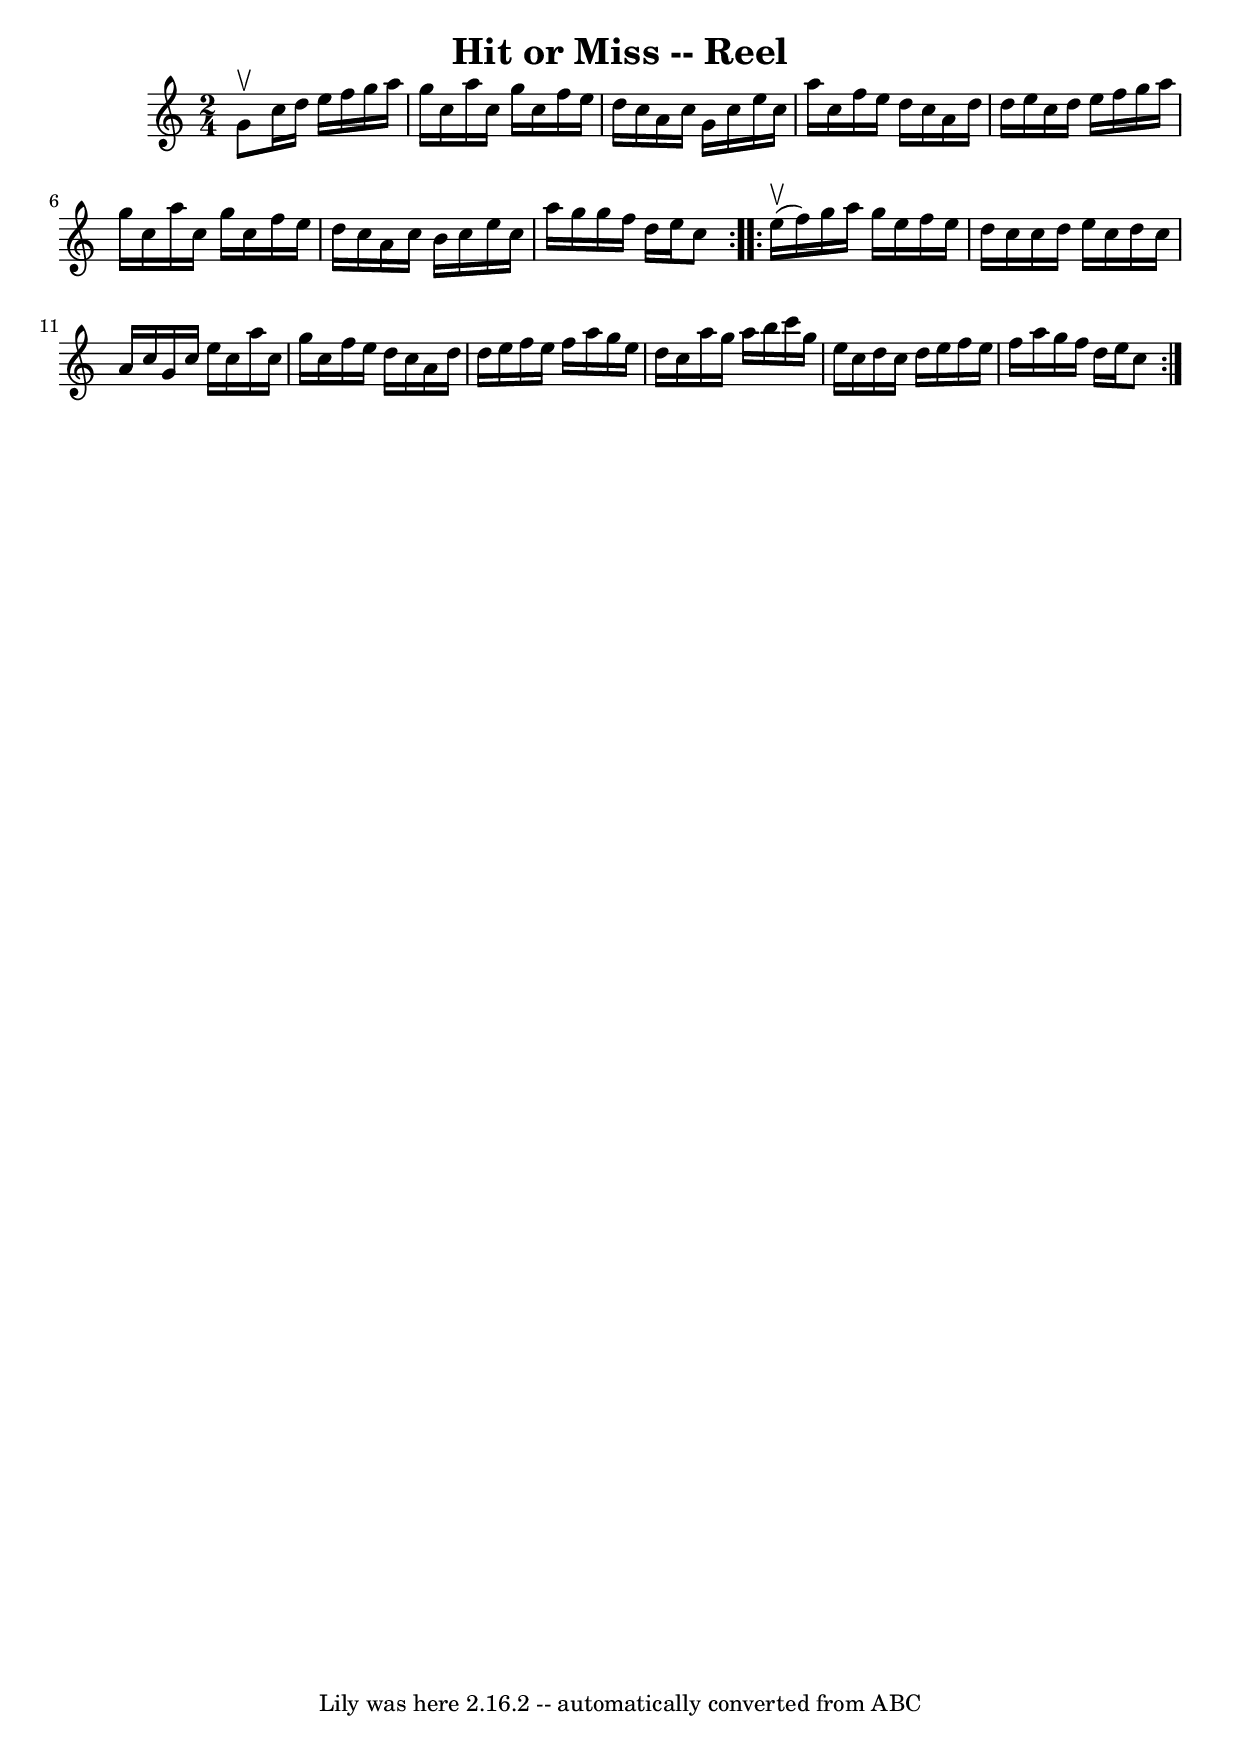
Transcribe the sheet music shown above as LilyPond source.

\version "2.16.2"
\include "Mammoth.ily"
\header {
  %% book = "Ryan's Mammoth Collection"
  crossRefNumber = "1"
  footnotes = "\\\\137"
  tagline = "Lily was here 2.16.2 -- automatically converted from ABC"
  title = "Hit or Miss -- Reel"

}
voicedefault =  {



  \repeat volta 2 {

    \time 2/4 
    \key c \major
 g'8^\upbow |
    c''16 d''16 e''16    
    f''16 g''16 a''16 g''16 c''16    |
    a''16 c''16 g''16 
    c''16 f''16 e''16 d''16 c''16    |
    a'16 c''16    
    g'16 c''16 e''16 c''16 a''16 c''16    |
    f''16 e''16  
    d''16 c''16 a'16 d''16 d''16 e''16    |
    c''16    
    d''16 e''16 f''16 g''16 a''16 g''16 c''16    |
    a''16 
    c''16 g''16 c''16 f''16 e''16 d''16 c''16    |
    
    a'16 c''16 b'16 c''16 e''16 c''16 a''16 g''16    |
    
    g''16 f''16 d''16 e''16 c''8    
  } 
  \repeat volta 2 {
    e''16 
    ^\upbow(f''16) |
    g''16 a''16 g''16 e''16 f''16    
    e''16 d''16 c''16    |
    c''16 d''16 e''16 c''16 d''16 
    c''16 a'16 c''16    |
    g'16 c''16 e''16 c''16    
    a''16 c''16 g''16 c''16    |
    f''16 e''16 d''16 c''16 
    a'16 d''16 d''16 e''16    |
    f''16 e''16 f''16    
    a''16 g''16 e''16 d''16 c''16    |
    a''16 g''16 a''16 
    b''16 c'''16 g''16 e''16 c''16    |
    d''16 c''16    
    d''16 e''16 f''16 e''16 f''16 a''16    |
    g''16 f''16 
    d''16 e''16 c''8    
  }   

}

\score{
  <<

    \context Staff="default"
    {
      \voicedefault 
      
    }

  >>
  \layout {
    
  }
  \midi {
  }

}
